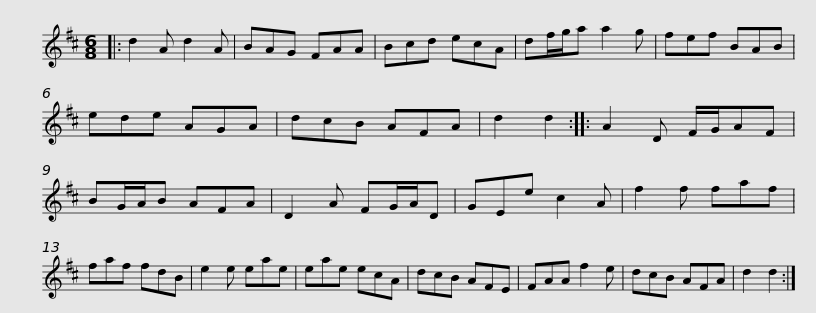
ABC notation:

X:1
L:1/8
M:6/8
I:linebreak $
K:D
V:1 treble
V:1
|: d2 A d2 A | BAG FAA | Bcd ecA | df/g/a a2 g | fef BAB | %5
 ede AGA | dcB AFA |$ d2 d2 :: A2 D F/G/AF | BG/A/B AFA | %10
 D2 A FG/A/D | GEe c2 A | f2 f faf | faf fdB | e2 e eae |$ %15
 eae ecA | dcB AFE | FAA f2 e | dcB AFA | d2 d2 :| %20
